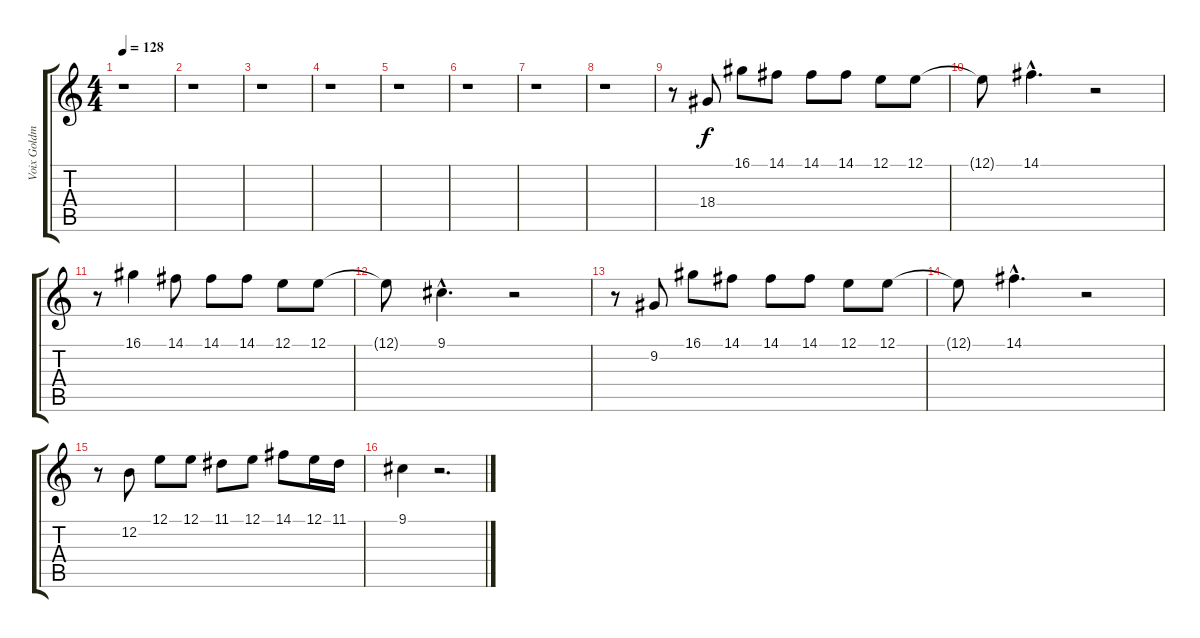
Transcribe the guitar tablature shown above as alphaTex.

\track ("Voix Goldman" "Voix Goldm") {instrument electricpiano2}
\staff {score tabs}
\tuning (E4 B3 G3 D3 A2 E2) {hide}
\ts (4 4)
\tempo 128
\clef g2
\ks c
r.1{dy f instrument electricpiano2} |
r.1 |
r.1 |
r.1 |
r.1 |
r.1 |
r.1 |
r.1 |
r.8 18.4.8 16.1.8 14.1.8 14.1.8 14.1.8 12.1.8 12.1.8 |
12.1{t}.8 14.1{hac}.4{d} r.2 |
r.8 16.1.4 14.1.8 14.1.8 14.1.8 12.1.8 12.1.8 |
12.1{t}.8 9.1{hac}.4{d} r.2 |
r.8 9.2.8 16.1.8 14.1.8 14.1.8 14.1.8 12.1.8 12.1.8 |
12.1{t}.8 14.1{hac}.4{d} r.2 |
r.8 12.2.8 12.1.8 12.1.8 11.1.8 12.1.8 14.1.8 12.1.16 11.1.16 |
9.1.4 r.2{d}
